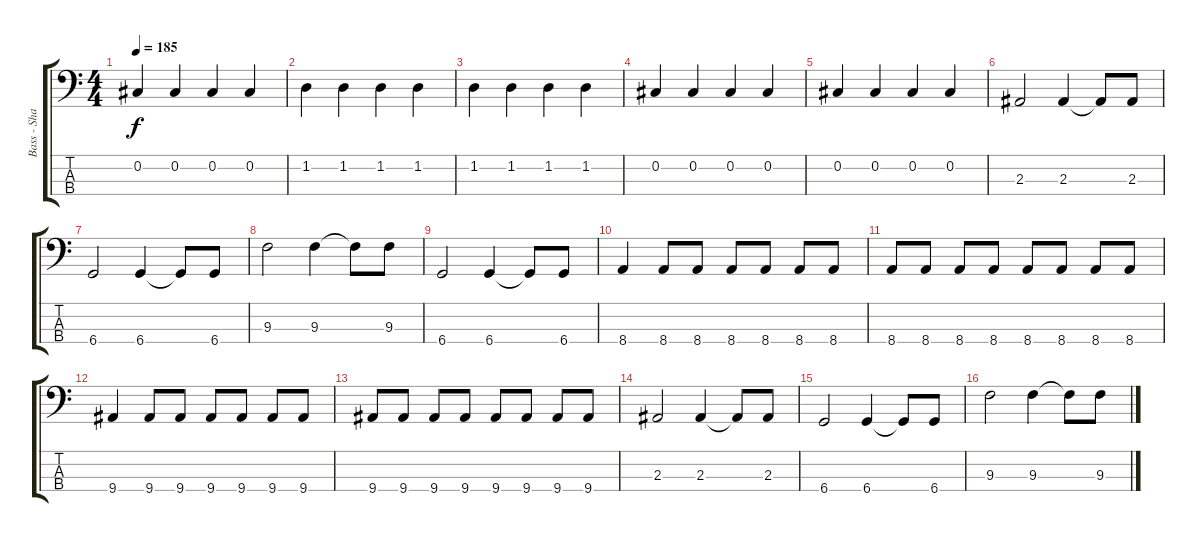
\track ("Bass - Shavo" "Bass - Sha") {instrument electricbassfinger}
\staff {score tabs}
\tuning (Gb2 Db2 Ab1 Db1) {hide}
\ts (4 4)
\tempo 185
\clef f4
\ks c
0.2.4{dy f} 0.2.4 0.2.4 0.2.4 |
1.2.4 1.2.4 1.2.4 1.2.4 |
1.2.4 1.2.4 1.2.4 1.2.4 |
0.2.4 0.2.4 0.2.4 0.2.4 |
0.2.4 0.2.4 0.2.4 0.2.4 |
2.3.2 2.3.4 2.3{t}.8 2.3.8 |
6.4.2 6.4.4 6.4{t}.8 6.4.8 |
9.3.2 9.3.4 9.3{t}.8 9.3.8 |
6.4.2 6.4.4 6.4{t}.8 6.4.8 |
8.4.4 8.4.8 8.4.8 8.4.8 8.4.8 8.4.8 8.4.8 |
8.4.8 8.4.8 8.4.8 8.4.8 8.4.8 8.4.8 8.4.8 8.4.8 |
9.4.4 9.4.8 9.4.8 9.4.8 9.4.8 9.4.8 9.4.8 |
9.4.8 9.4.8 9.4.8 9.4.8 9.4.8 9.4.8 9.4.8 9.4.8 |
2.3.2 2.3.4 2.3{t}.8 2.3.8 |
6.4.2 6.4.4 6.4{t}.8 6.4.8 |
9.3.2 9.3.4 9.3{t}.8 9.3.8
